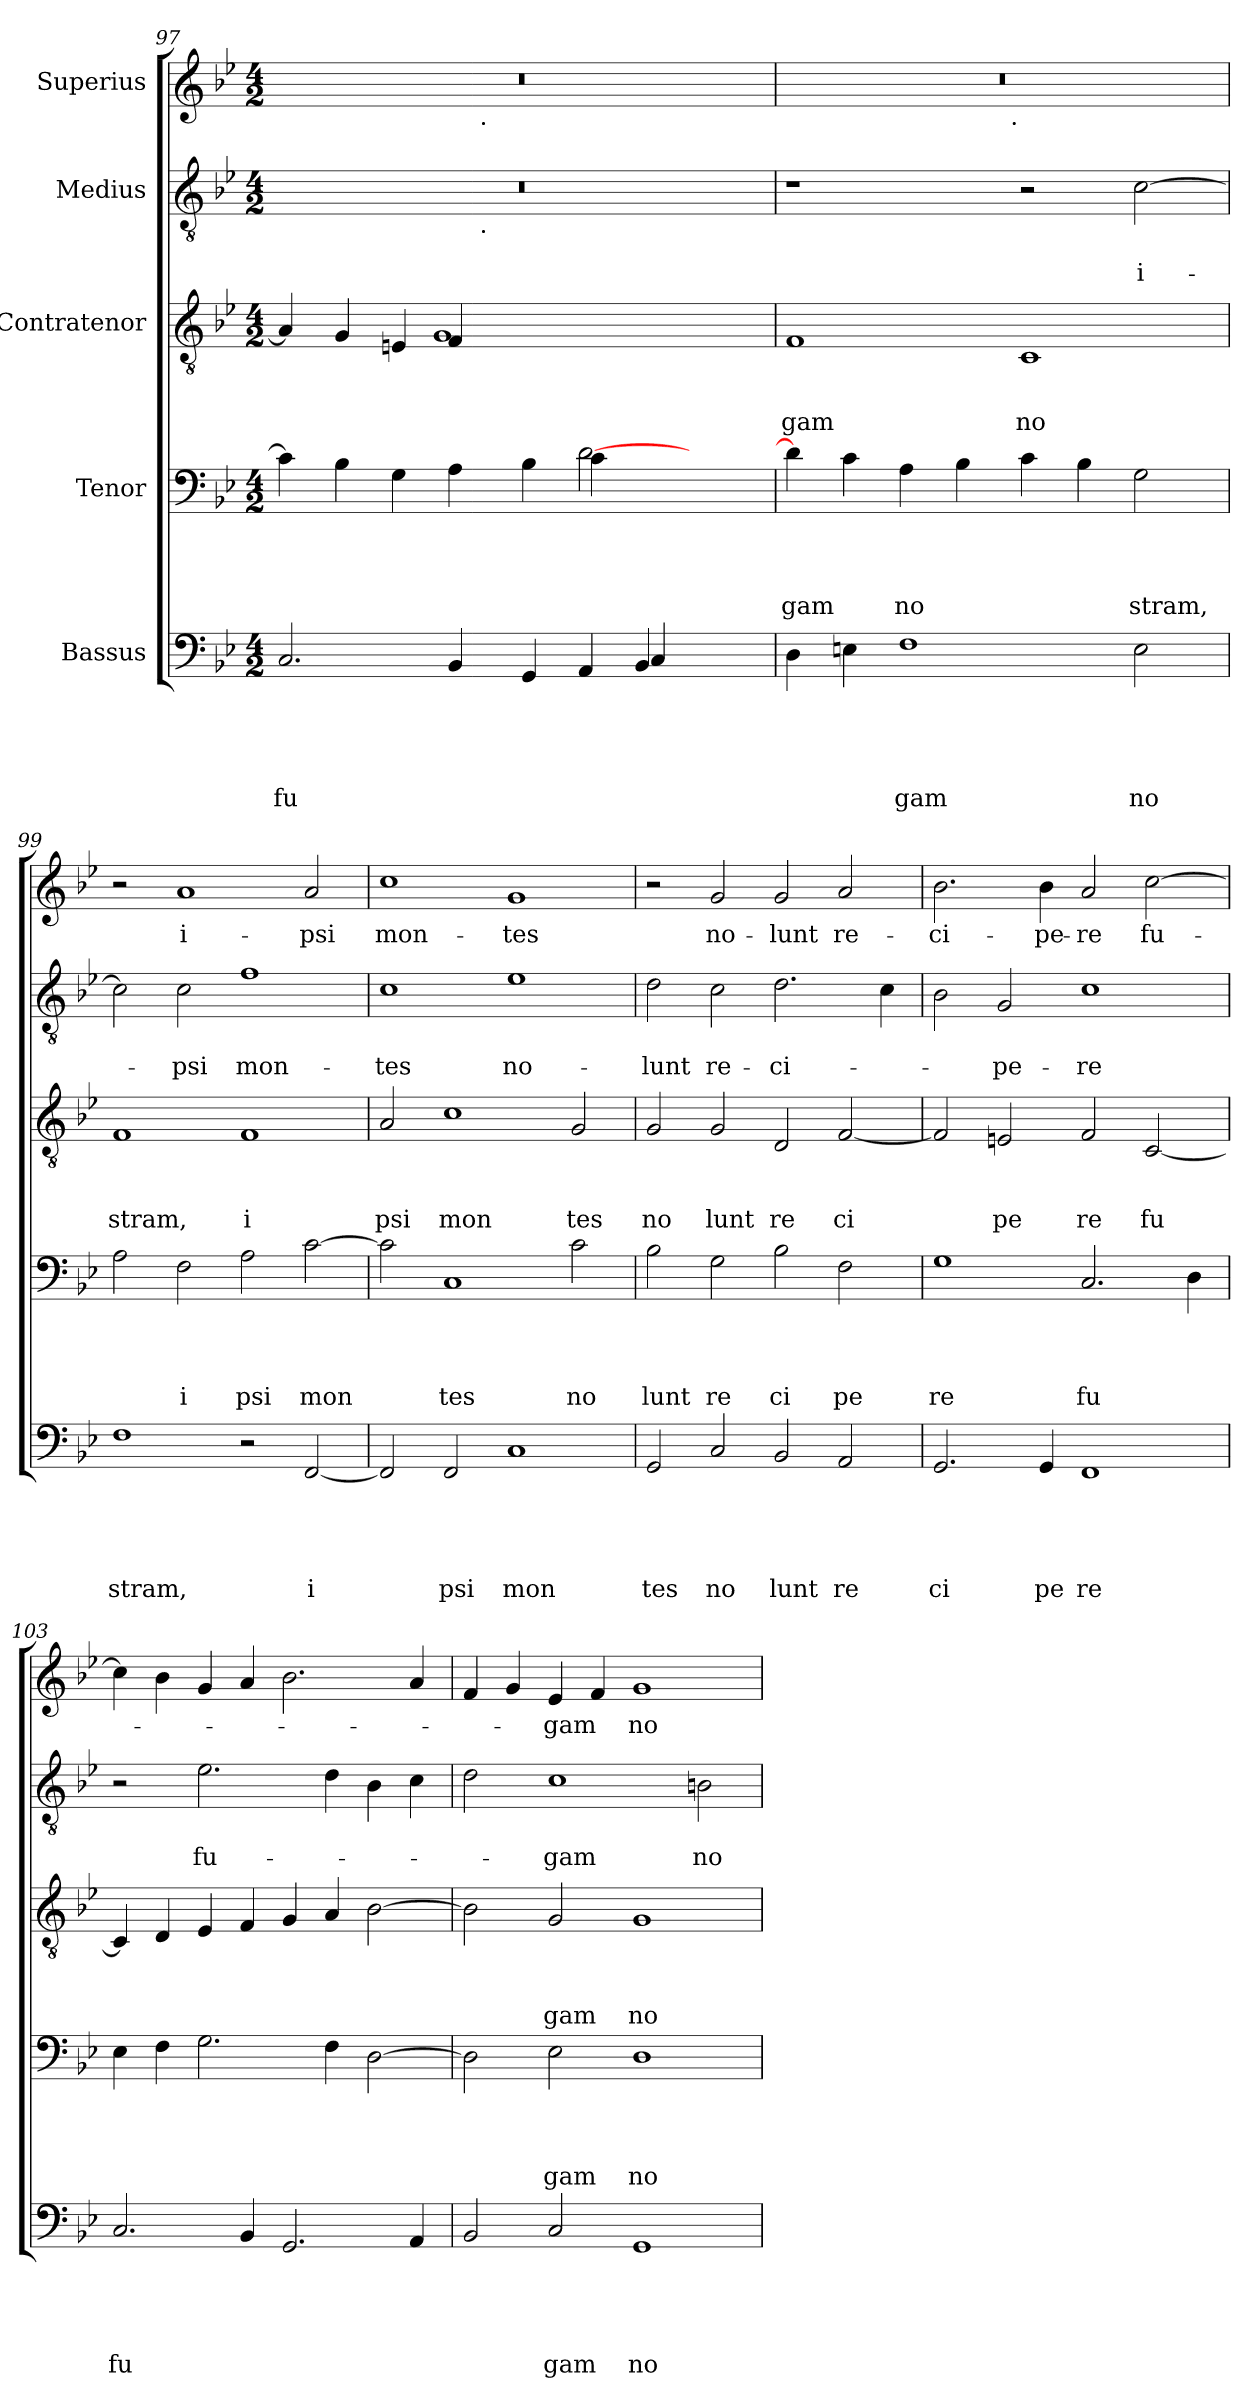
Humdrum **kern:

**kern	**text	**text	**text	**text	**text	**kern	**text	**text	**text	**text	**kern	**text	**text	**text	**kern	**text	**text	**kern	**text
*part5	*part5	*part5	*part5	*part5	*part5	*part4	*part4	*part4	*part4	*part4	*part3	*part3	*part3	*part3	*part2	*part2	*part2	*part1	*part1
*staff5	*staff5	*staff5	*staff5	*staff5	*staff5	*staff4	*staff4	*staff4	*staff4	*staff4	*staff3	*staff3	*staff3	*staff3	*staff2	*staff2	*staff2	*staff1	*staff1
*I"Bassus	*	*	*	*	*	*I"Tenor	*	*	*	*	*I"Contratenor	*	*	*	*I"Medius	*	*	*I"Superius	*
!!LO:LB:g=z
*clefF4	*	*	*	*	*	*clefF4	*	*	*	*	*clefGv2	*	*	*	*clefGv2	*	*	*clefG2	*
*k[b-e-]	*	*	*	*	*	*k[b-e-]	*	*	*	*	*k[b-e-]	*	*	*	*k[b-e-]	*	*	*k[b-e-]	*
*B-:	*	*	*	*	*	*B-:	*	*	*	*	*B-:	*	*	*	*B-:	*	*	*B-:	*
*M4/2	*	*	*	*	*	*M4/2	*	*	*	*	*M4/2	*	*	*	*M4/2	*	*	*M4/2	*
=97	=97	=97	=97	=97	=97	=97	=97	=97	=97	=97	=97	=97	=97	=97	=97	=97	=97	=97	=97
!	!	!	!	!	!LO:LY:b	!	!	!	!	!	!	!	!	!	!	!	!	!	!
*^	*	*	*	*	*	*^	*	*	*	*	*^	*	*	*	*^	*	*	*^	*
2.C/	1.ryy	.	.	.	.	fu	4c\]	1ryy	.	.	.	.	4A/]	2.ryy	.	.	.	0r	2ryy	.	.	0r	2ryy	.
.	.	.	.	.	.	.	4B-\	.	.	.	.	.	4G/	.	.	.	.	.	.	.	.	.	.	.
.	.	.	.	.	.	.	4G\	.	.	.	.	.	4En/	.	.	.	.	.	4ryy	.	.	.	4ryy	.
4BB-/	.	.	.	.	.	.	4A\	.	.	.	.	.	4F/	1G	.	.	.	.	16.ryy	.	.	.	16.ryy	.
!	!	!	!	!	!	!	!	!	!	!	!	!	!	!	!	!	!	!	!	!	!	!	!LO:TX:b:t=.	!
!	!	!	!	!	!	!	!	!	!	!	!	!	!	!	!	!	!	!	!LO:TX:b:t=.	!	!	!	!	!
.	.	.	.	.	.	.	.	.	.	.	.	.	.	.	.	.	.	.	1ryy	.	.	.	1ryy	.
4GG/	.	.	.	.	.	.	4B-\	4ryy	.	.	.	.	4ryy	.	.	.	.	.	.	.	.	.	.	.
4AA/	.	.	.	.	.	.	[>2d\	4c\	.	.	.	.	2.ryy	.	.	.	.	.	.	.	.	.	.	.
4BB-/	4C/	.	.	.	.	.	.	4ryy	.	.	.	.	.	.	.	.	.	.	.	.	.	.	.	.
4ryy	4ryy	.	.	.	.	.	4ryy	4ryy	.	.	.	.	.	4ryy	.	.	.	.	.	.	.	.	.	.
.	.	.	.	.	.	.	.	.	.	.	.	.	.	.	.	.	.	.	8ryy	.	.	.	8ryy	.
.	.	.	.	.	.	.	.	.	.	.	.	.	.	.	.	.	.	.	32ryy	.	.	.	32ryy	.
=98	=98	=98	=98	=98	=98	=98	=98	=98	=98	=98	=98	=98	=98	=98	=98	=98	=98	=98	=98	=98	=98	=98	=98	=98
!	!	!	!	!	!	!	!	!	!	!	!	!LO:LY:b	!	!	!	!	!LO:LY:b	!	!	!	!	!	!	!
*v	*v	*	*	*	*	*	*	*	*	*	*	*	*v	*v	*	*	*	*v	*v	*	*	*	*	*
*	*	*	*	*	*	*v	*v	*	*	*	*	*	*	*	*	*	*	*	*	*	*
4D\	.	.	.	.	.	4d\]	.	.	.	-gam	1F	.	.	-gam	1r	.	.	0r	2ryy	.
4En\	.	.	.	.	.	4c\	.	.	.	.	.	.	.	.	.	.	.	.	.	.
!	!	!	!	!	!LO:LY:b	!	!	!	!	!LO:LY:b	!	!	!	!	!	!	!	!	!	!
1F	.	.	.	.	gam	4A\	.	.	.	no	.	.	.	.	.	.	.	.	4ryy	.
.	.	.	.	.	.	4B-\	.	.	.	.	.	.	.	.	.	.	.	.	8...ryy	.
!	!	!	!	!	!	!	!	!	!	!	!	!	!	!	!	!	!	!	!LO:TX:b:t=.	!
.	.	.	.	.	.	.	.	.	.	.	.	.	.	.	.	.	.	.	1ryy	.
!	!	!	!	!	!	!	!	!	!	!	!	!	!	!LO:LY:b	!	!	!	!	!	!
.	.	.	.	.	.	4c\	.	.	.	.	1C	.	.	no	2r	.	.	.	.	.
.	.	.	.	.	.	4B-\	.	.	.	.	.	.	.	.	.	.	.	.	.	.
!	!	!	!	!	!LO:LY:b	!	!	!	!	!LO:LY:b	!	!	!	!	!	!	!LO:LY:b:rj	!	!	!
2E\	.	.	.	.	no	2G\	.	.	.	stram,	.	.	.	.	[>2c\	.	i-	.	.	.
.	.	.	.	.	.	.	.	.	.	.	.	.	.	.	.	.	.	.	64ryy	.
=99	=99	=99	=99	=99	=99	=99	=99	=99	=99	=99	=99	=99	=99	=99	=99	=99	=99	=99	=99	=99
!	!	!	!	!	!LO:LY:b	!	!	!	!	!	!	!	!	!LO:LY:b	!	!	!	!	!	!
*	*	*	*	*	*	*	*	*	*	*	*	*	*	*	*	*	*	*v	*v	*
1F	.	.	.	.	stram,	2A\	.	.	.	.	1F	.	.	stram,	2c\]	.	.	2r	.
!	!	!	!	!	!	!	!	!	!	!LO:LY:b	!	!	!	!	!	!	!LO:LY:b	!	!LO:LY:b
.	.	.	.	.	.	2F\	.	.	.	i	.	.	.	.	2c\	.	-psi	1a	i-
!	!	!	!	!	!	!	!	!	!	!LO:LY:b	!	!	!	!LO:LY:b	!	!	!LO:LY:b	!	!
2r	.	.	.	.	.	2A\	.	.	.	psi	1F	.	.	i	1f	.	mon-	.	.
!	!	!	!	!	!LO:LY:b:rj	!	!	!	!	!LO:LY:b	!	!	!	!	!	!	!	!	!LO:LY:b
[<2FF/	.	.	.	.	i	[>2c\	.	.	.	mon	.	.	.	.	.	.	.	2a/	-psi
=100	=100	=100	=100	=100	=100	=100	=100	=100	=100	=100	=100	=100	=100	=100	=100	=100	=100	=100	=100
!	!	!	!	!	!	!	!	!	!	!	!	!	!	!LO:LY:b	!	!	!LO:LY:b	!	!LO:LY:b
2FF/]	.	.	.	.	.	2c\]	.	.	.	.	2A/	.	.	psi	1c	.	-tes	1cc	mon-
!	!	!	!	!	!LO:LY:b	!	!	!	!	!LO:LY:b	!	!	!	!LO:LY:b	!	!	!	!	!
2FF/	.	.	.	.	psi	1C	.	.	.	tes	1c	.	.	mon	.	.	.	.	.
!	!	!	!	!	!LO:LY:b	!	!	!	!	!	!	!	!	!	!	!	!LO:LY:b	!	!LO:LY:b
1C	.	.	.	.	mon	.	.	.	.	.	.	.	.	.	1e-	.	no-	1g	-tes
!	!	!	!	!	!	!	!	!	!	!LO:LY:b	!	!	!	!LO:LY:b	!	!	!	!	!
.	.	.	.	.	.	2c\	.	.	.	no	2G/	.	.	tes	.	.	.	.	.
=101	=101	=101	=101	=101	=101	=101	=101	=101	=101	=101	=101	=101	=101	=101	=101	=101	=101	=101	=101
!	!	!	!	!	!LO:LY:b	!	!	!	!	!LO:LY:b	!	!	!	!LO:LY:b	!	!	!LO:LY:b	!	!
2GG/	.	.	.	.	tes	2B-\	.	.	.	lunt	2G/	.	.	no	2d\	.	-lunt	2r	.
!	!	!	!	!	!LO:LY:b	!	!	!	!	!LO:LY:b	!	!	!	!LO:LY:b	!	!	!LO:LY:b	!	!LO:LY:b
2C/	.	.	.	.	no	2G\	.	.	.	re	2G/	.	.	lunt	2c\	.	re-	2g/	no-
!	!	!	!	!	!LO:LY:b	!	!	!	!	!LO:LY:b	!	!	!	!LO:LY:b	!	!	!LO:LY:b	!	!LO:LY:b
2BB-/	.	.	.	.	lunt	2B-\	.	.	.	ci	2D/	.	.	re	2.d\	.	-ci-	2g/	-lunt
!	!	!	!	!	!LO:LY:b	!	!	!	!	!LO:LY:b	!	!	!	!LO:LY:b	!	!	!	!	!LO:LY:b
2AA/	.	.	.	.	re	2F\	.	.	.	pe	[<2F/	.	.	ci	.	.	.	2a/	re-
.	.	.	.	.	.	.	.	.	.	.	.	.	.	.	4c\	.	.	.	.
=102	=102	=102	=102	=102	=102	=102	=102	=102	=102	=102	=102	=102	=102	=102	=102	=102	=102	=102	=102
!	!	!	!	!	!LO:LY:b	!	!	!	!	!LO:LY:b	!	!	!	!	!	!	!	!	!LO:LY:b
2.GG/	.	.	.	.	ci	1G	.	.	.	re	2F/]	.	.	.	2B-\	.	.	2.b-\	-ci-
!	!	!	!	!	!	!	!	!	!	!	!	!	!	!LO:LY:b	!	!	!LO:LY:b	!	!
.	.	.	.	.	.	.	.	.	.	.	2En/	.	.	pe	2G/	.	-pe-	.	.
!	!	!	!	!	!LO:LY:b	!	!	!	!	!	!	!	!	!	!	!	!	!	!LO:LY:b
4GG/	.	.	.	.	pe	.	.	.	.	.	.	.	.	.	.	.	.	4b-\	-pe-
!	!	!	!	!	!LO:LY:b	!	!	!	!	!LO:LY:b	!	!	!	!LO:LY:b	!	!	!LO:LY:b	!	!LO:LY:b
1FF	.	.	.	.	re	2.C/	.	.	.	fu	2F/	.	.	re	1c	.	-re	2a/	-re
!	!	!	!	!	!	!	!	!	!	!	!	!	!	!LO:LY:b	!	!	!	!	!LO:LY:b
.	.	.	.	.	.	.	.	.	.	.	[<2C/	.	.	fu	.	.	.	[>2cc\	fu-
.	.	.	.	.	.	4D\	.	.	.	.	.	.	.	.	.	.	.	.	.
=103	=103	=103	=103	=103	=103	=103	=103	=103	=103	=103	=103	=103	=103	=103	=103	=103	=103	=103	=103
!	!	!	!	!	!LO:LY:b	!	!	!	!	!	!	!	!	!	!	!	!	!	!
2.C/	.	.	.	.	fu	4E-\	.	.	.	.	4C/]	.	.	.	2r	.	.	4cc\]	.
.	.	.	.	.	.	4F\	.	.	.	.	4D/	.	.	.	.	.	.	4b-\	.
!	!	!	!	!	!	!	!	!	!	!	!	!	!	!	!	!	!LO:LY:b	!	!
.	.	.	.	.	.	2.G\	.	.	.	.	4E-/	.	.	.	2.e-\	.	fu-	4g/	.
4BB-/	.	.	.	.	.	.	.	.	.	.	4F/	.	.	.	.	.	.	4a/	.
2.GG/	.	.	.	.	.	.	.	.	.	.	4G/	.	.	.	.	.	.	2.b-\	.
.	.	.	.	.	.	4F\	.	.	.	.	4A/	.	.	.	4d\	.	.	.	.
.	.	.	.	.	.	[<2D\	.	.	.	.	[<2B-\	.	.	.	4B-\	.	.	.	.
4AA/	.	.	.	.	.	.	.	.	.	.	.	.	.	.	4c\	.	.	4a/	.
!!LO:LB:g=z
=104	=104	=104	=104	=104	=104	=104	=104	=104	=104	=104	=104	=104	=104	=104	=104	=104	=104	=104	=104
2BB-/	.	.	.	.	.	2D\]	.	.	.	.	2B-\]	.	.	.	2d\	.	.	4f/	.
.	.	.	.	.	.	.	.	.	.	.	.	.	.	.	.	.	.	4g/	.
!	!	!	!	!	!LO:LY:b	!	!	!	!	!LO:LY:b	!	!	!	!LO:LY:b	!	!	!LO:LY:b	!	!LO:LY:b
2C/	.	.	.	.	gam	2E-\	.	.	.	gam	2G/	.	.	gam	1c	.	-gam	4e-/	-gam
.	.	.	.	.	.	.	.	.	.	.	.	.	.	.	.	.	.	4f/	.
!	!	!	!	!	!LO:LY:b	!	!	!	!	!LO:LY:b	!	!	!	!LO:LY:b	!	!	!	!	!LO:LY:b
1GG	.	.	.	.	no	1D	.	.	.	no-	1G	.	.	no	.	.	.	1g	no-
!	!	!	!	!	!	!	!	!	!	!	!	!	!	!	!	!	!LO:LY:b	!	!
.	.	.	.	.	.	.	.	.	.	.	.	.	.	.	2Bn\	.	no-	.	.
=	=	=	=	=	=	=	=	=	=	=	=	=	=	=	=	=	=	=	=
*-	*-	*-	*-	*-	*-	*-	*-	*-	*-	*-	*-	*-	*-	*-	*-	*-	*-	*-	*-
